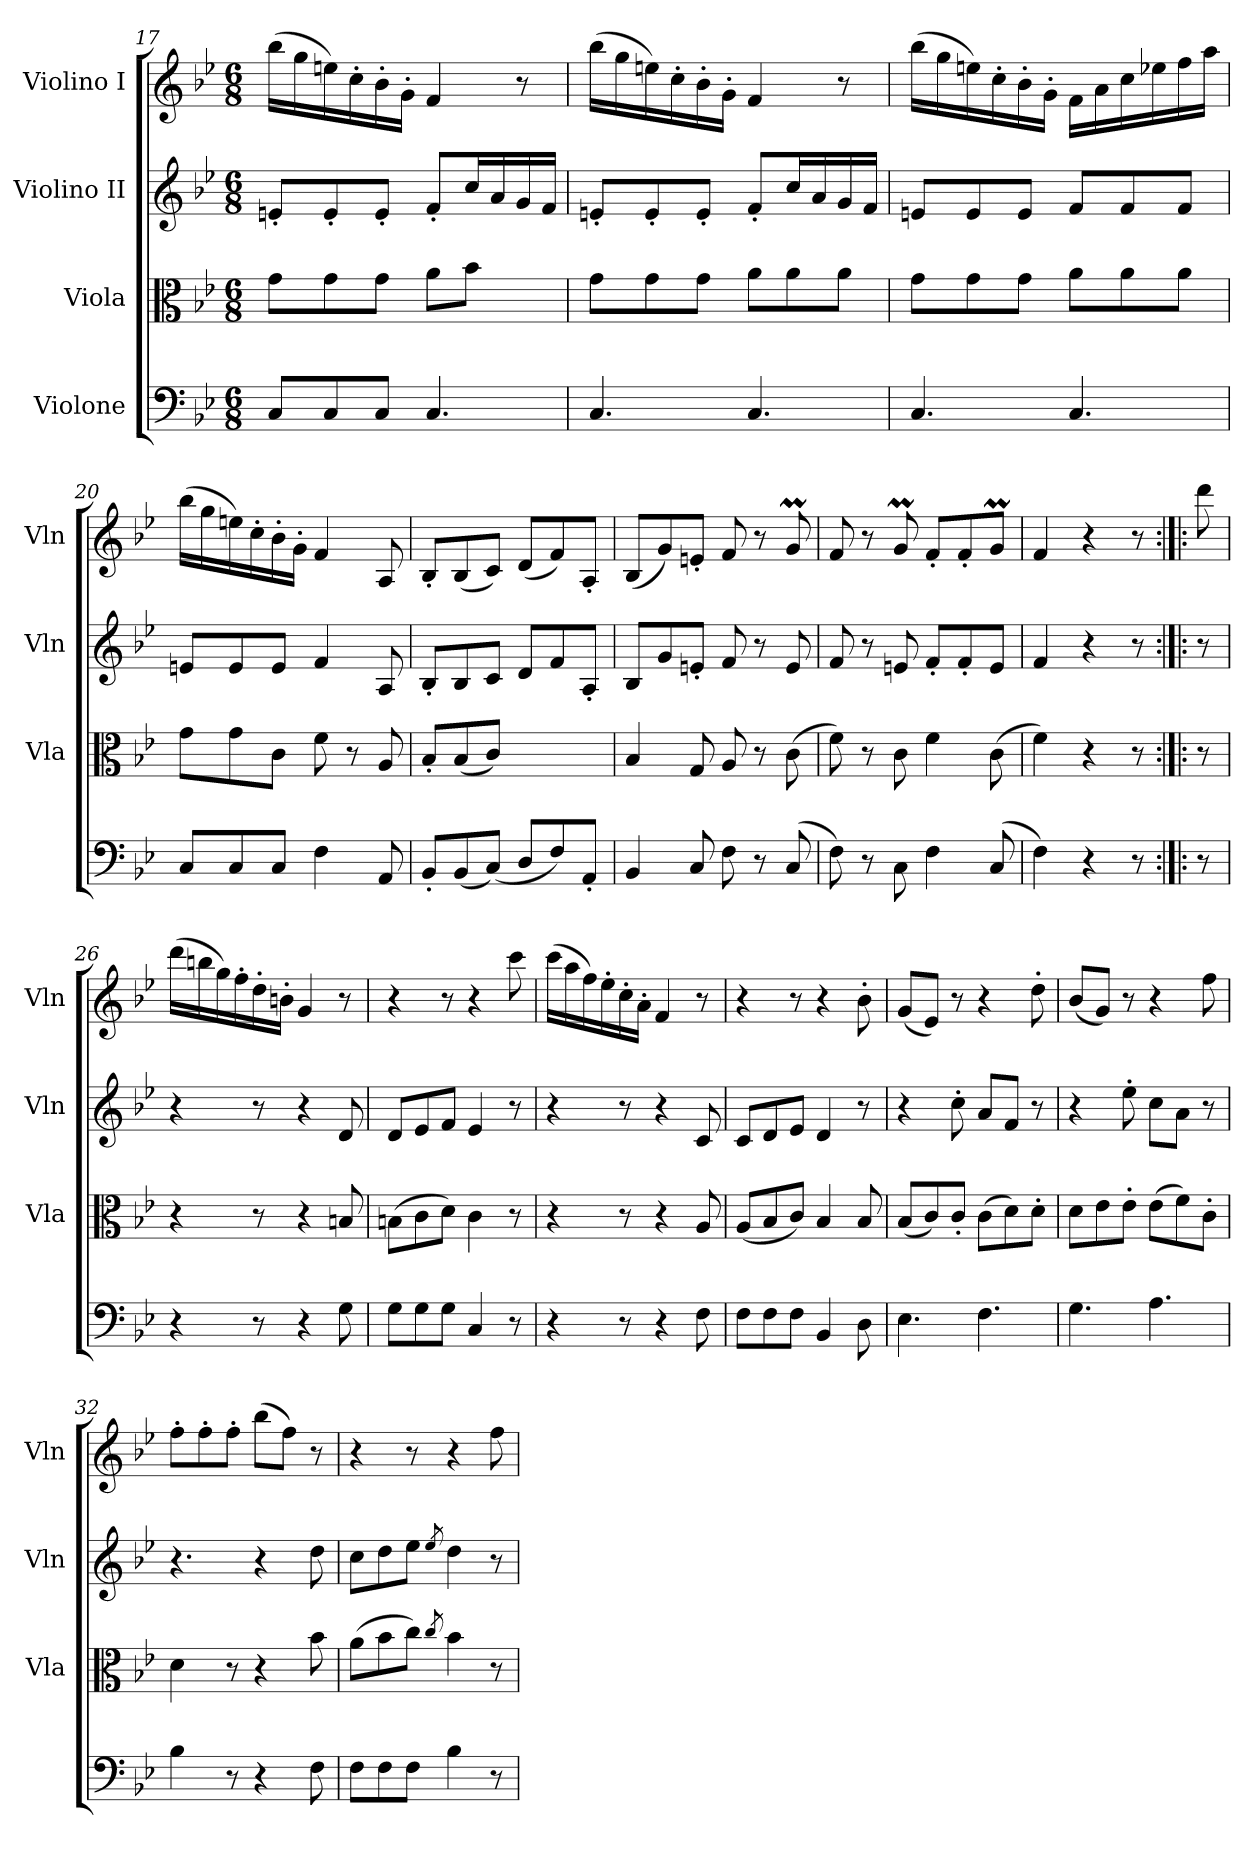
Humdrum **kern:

**kern	**kern	**kern	**kern
*part4	*part3	*part2	*part1
*staff4	*staff3	*staff2	*staff1
*I"Violone	*I"Viola	*I"Violino II	*I"Violino I
*	*I'Vla	*I'Vln	*I'Vln
*clefF4	*clefC3	*clefG2	*clefG2
*k[b-e-]	*k[b-e-]	*k[b-e-]	*k[b-e-]
*B-:	*B-:	*B-:	*B-:
*M6/8	*M6/8	*M6/8	*M6/8
=17	=17	=17	=17
8C/L	8g\L	8en'</L	(>16bb-\LL
.	.	.	16gg\
8C/	8g\	8e'</	16een\)
.	.	.	16cc'>\
8C/J	8g\J	8e'</J	16b-'>\
.	.	.	16g'>\JJ
4.C/	8a\L	8f'</L	4f/
.	8b-\J	16cc/L	.
.	.	16a/	.
.	8ryy	16g/	8r
.	.	16f/JJ	.
!!LO:LB:g=z
=18	=18	=18	=18
4.C/	8g\L	8en'</L	(>16bb-\LL
.	.	.	16gg\
.	8g\	8e'</	16een\)
.	.	.	16cc'>\
.	8g\J	8e'</J	16b-'>\
.	.	.	16g'>\JJ
4.C/	8a\L	8f'</L	4f/
.	8a\	16cc/L	.
.	.	16a/	.
.	8a\J	16g/	8r
.	.	16f/JJ	.
=19	=19	=19	=19
4.C/	8g\L	8en/L	(>16bb-\LL
.	.	.	16gg\
.	8g\	8e/	16een\)
.	.	.	16cc'>\
.	8g\J	8e/J	16b-'>\
.	.	.	16g'>\JJ
4.C/	8a\L	8f/L	16f\LL
.	.	.	16a\
.	8a\	8f/	16cc\
.	.	.	16ee-\
.	8a\J	8f/J	16ff\
.	.	.	16aa\JJ
=20	=20	=20	=20
8C/L	8g\L	8en/L	(>16bb-\LL
.	.	.	16gg\
8C/	8g\	8e/	16een\)
.	.	.	16cc'>\
8C/J	8c\J	8e/J	16b-'>\
.	.	.	16g'>\JJ
4F\	8f\	4f/	4f/
.	8r	.	.
8AA/	8A/	8A/	8A/
=21	=21	=21	=21
8BB-'</L	8B-'</L	8B-'</L	8B-'</L
(<8BB-/	(<8B-/	8B-/	(<8B-/
(<8C/J)	8c/J)	8c/J	8c/J)
8D/L	4.ryy	8d/L	(<8d/L
8F/)	.	8f/	8f/)
8AA'</J	.	8A'</J	8A'</J
=22	=22	=22	=22
4BB-/	4B-/	8B-/L	(<8B-/L
.	.	8g/	8g/)
8C/	8G/	8en'</J	8en'</J
8F\	8A/	8f/	8f/
8r	8r	8r	8r
(<8C/	(>8c\	8e/	8gM/
=23	=23	=23	=23
8F\)	8f\)	8f/	8f/
8r	8r	8r	8r
(>8C\	8c\	8en/	8gM/
4F\	4f\	8f'</L	8f'</L
.	.	8f'</	8f'</
(>8C/	(>8c\	8e/J	8gM/J
!!LO:LB:g=z
=24	=24	=24	=24
4F\)	4f\)	4f/	4f/
4r	4r	4r	4r
8r	8r	8r	8r
=25:|!|:	=25:|!|:	=25:|!|:	=25:|!|:
8r	8r	8r	8ddd\
=26	=26	=26	=26
4r	4r	4r	(>16ddd\LL
.	.	.	16bbn\
.	.	.	16gg\)
.	.	.	16ff'>\
8r	8r	8r	16dd'>\
.	.	.	16bn'>\JJ
4r	4r	4r	4g/
8G\	8Bn/	8d/	8r
=27	=27	=27	=27
8G\L	(>8Bn\L	8d/L	4r
8G\	8c\	8e-/	.
8G\J	8d\J)	8f/J	8r
4C/	4c\	4e-/	4r
8r	8r	8r	8ccc\
=28	=28	=28	=28
4r	4r	4r	(>16ccc\LL
.	.	.	16aa\
.	.	.	16ff\)
.	.	.	16ee-'>\
8r	8r	8r	16cc'>\
.	.	.	16a'>\JJ
4r	4r	4r	4f/
8F\	8A/	8c/	8r
=29	=29	=29	=29
8F\L	(<8A/L	8c/L	4r
8F\	8B-/	8d/	.
8F\J	8c/J)	8e-/J	8r
4BB-/	4B-/	4d/	4r
8D\	8B-/	8r	8b-'>\
!!LO:LB:g=z
=30	=30	=30	=30
4.E-\	(<8B-/L	4r	(<8g/L
.	8c/)	.	8e-/J)
.	8c'</J	8cc'>\	8r
4.F\	(>8c\L	8a/L	4r
.	8d\)	8f/J	.
.	8d'>\J	8r	8dd'>\
=31	=31	=31	=31
4.G\	8d\L	4r	(<8b-/L
.	8e-\	.	8g/J)
.	8e-'>\J	8ee-'>\	8r
4.A\	(>8e-\L	8cc\L	4r
.	8f\)	8a\J	.
.	8c'>\J	8r	8ff\
=32	=32	=32	=32
4B-\	4d\	4.r	8ff'>\L
.	.	.	8ff'>\
8r	8r	.	8ff'>\J
4r	4r	4r	(>8bb-\L
.	.	.	8ff\J)
8F\	8b-\	8dd\	8r
=33	=33	=33	=33
8F\L	(>8a\L	8cc\L	4r
8F\	8b-\	8dd\	.
8F\J	8cc\J)	8ee-\J	8r
.	8qcc/	8qee-/	.
4B-\	4b-\	4dd\	4r
8r	8r	8r	8ff\
=	=	=	=
*-	*-	*-	*-
